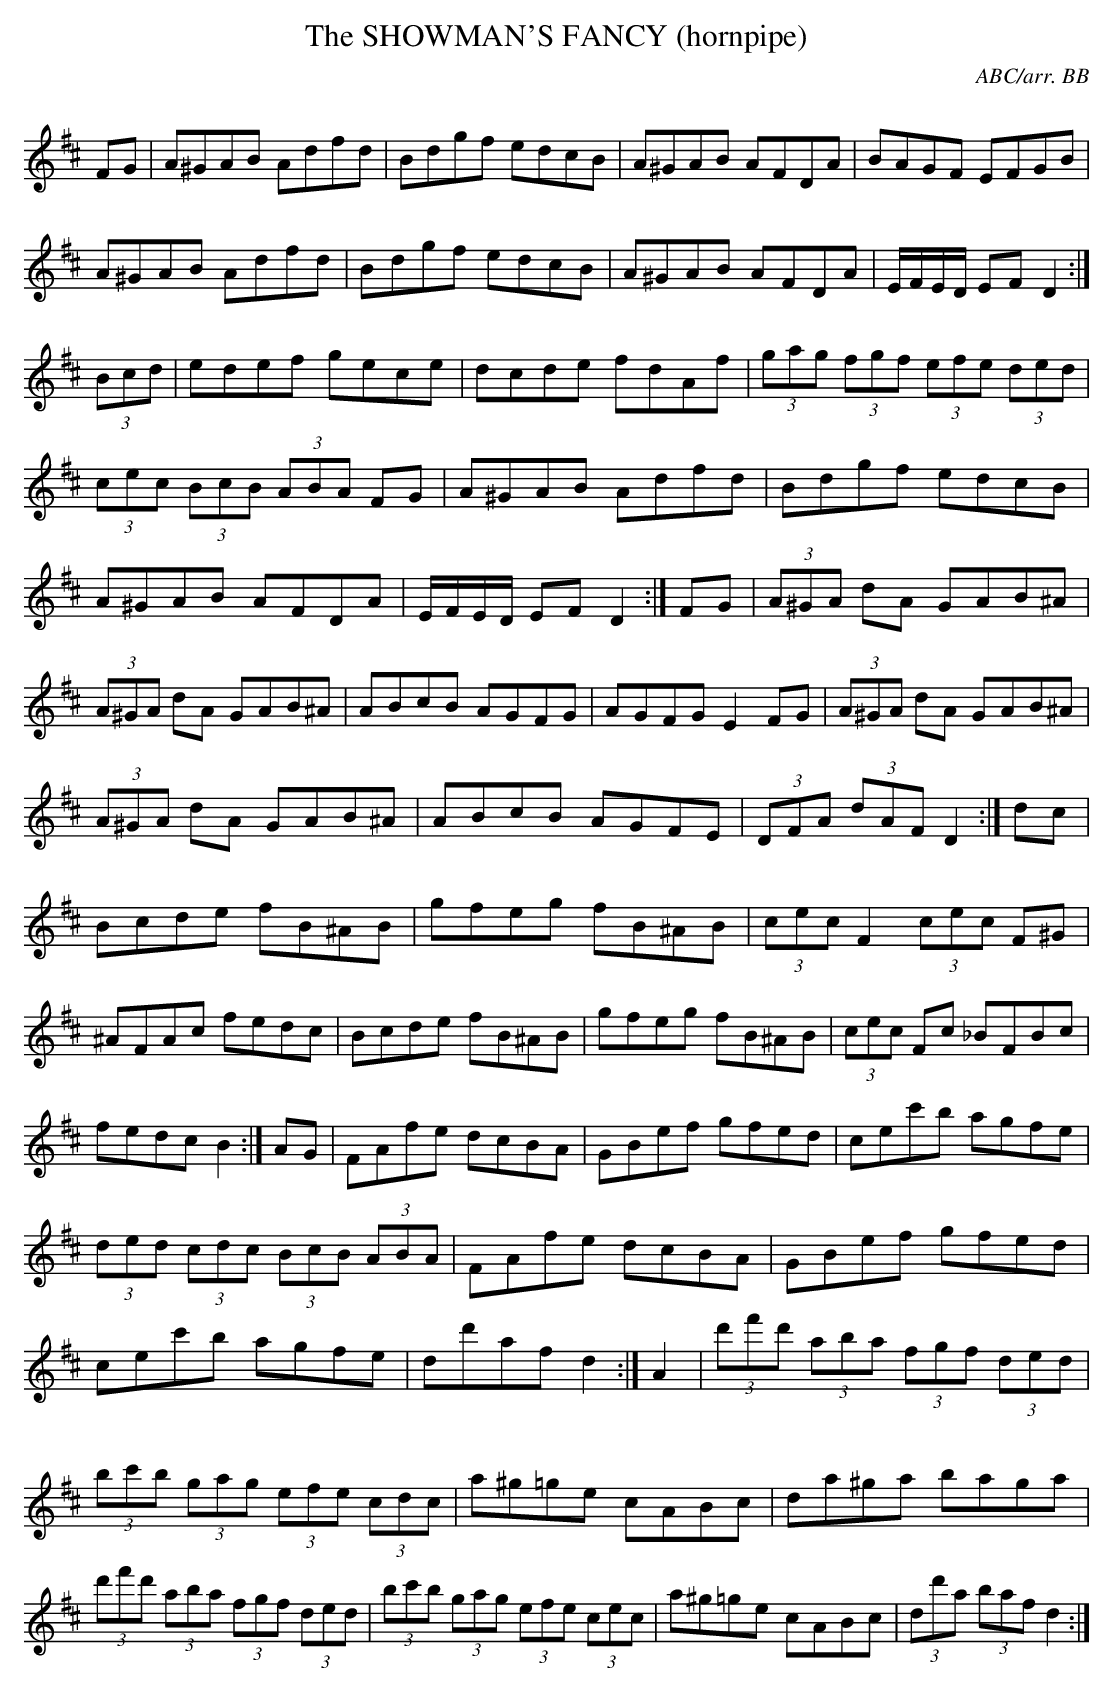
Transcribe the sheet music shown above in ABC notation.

X:1
T:SHOWMAN'S FANCY (hornpipe), The\
C:ABC/arr. BB\
pupil of O'Brien's) got his own. I reproduce it exactly as it appears \
in the book (but see N:2 below), knowing full well that 99.9% of the \
visitors to webABC will never be interested in playing the tune in \
this setting. It makes me wonder why O'Brien bothered to include it \
like this, but occasionally box players who produce tune books get a bit\
carried away with their own capabilities. Fortunately there are several \
"user-friendly" versions of this tune in the ITTL, e.g. in "Allan's \
Irish Fiddler (tunefolder 11).\
throughout. Since reproducing all the cuts would add to the work of \
transcribing this piece (and completely foul up the playback), I have \
omitted them.\
Q:150\
M:C|\
K:D\
FG|A^GAB Adfd|Bdgf edcB|A^GAB AFDA|BAGF EFGB|\
A^GAB Adfd|Bdgf edcB|A^GAB AFDA|E/F/E/D/ EF D2 :|\
(3Bcd|edef gece|dcde fdAf|(3gag (3fgf (3efe (3ded|(3cec (3BcB (3ABA FG|\
A^GAB Adfd|Bdgf edcB|A^GAB AFDA|E/F/E/D/ EF D2 :|\
FG|(3A^GA dA GAB^A|(3A^GA dA GAB^A|ABcB AGFG|AGFG E2FG|\
(3A^GA dA GAB^A|(3A^GA dA GAB^A|ABcB AGFE|(3DFA (3dAF D2 :|\
dc|Bcde fB^AB|gfeg fB^AB|(3cec F2 (3cec F^G|^AFAc fedc|\
Bcde fB^AB|gfeg fB^AB|(3cec Fc _BFBc|fedc B2 :|\
AG|FAfe dcBA|GBef gfed|cec'b agfe|(3ded (3cdc (3BcB (3ABA|\
FAfe dcBA|GBef gfed|cec'b agfe|dd'af d2 :|\
A2|(3d'f'd' (3aba (3fgf (3ded|(3bc'b (3gag (3efe (3cdc|\
a^g=ge cABc|da^ga baga|(3d'f'd' (3aba (3fgf (3ded|(3bc'b (3gag (3efe (3cec|\
a^g=ge cABc|(3dd'a (3baf d2 :|\
\
\
